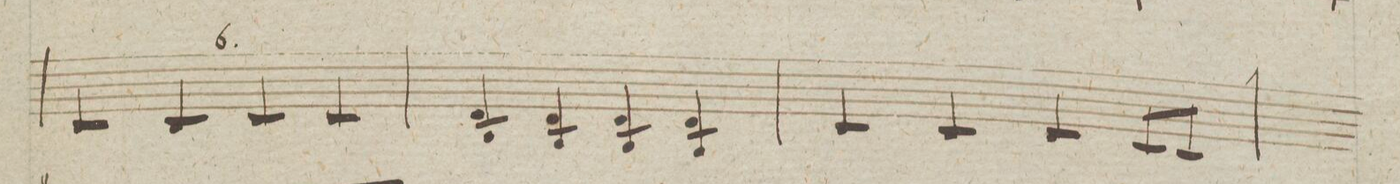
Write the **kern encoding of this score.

**kern	**dynam
*I"Violino 2do	*
*clefG2	*
*k[]	*
*met(c|)	*
*M2/2	*
4c/	.
4c/	.
4c/	.
4c/	.
=195	=195
4d/ 4B/	.
4d/ 4B/	.
4d/ 4B/	.
4d/ 4B/	.
=196	=196
4c/	.
4c/	.
4c/	.
*Xtremolo	*
8c/L	.
8c/J	.
=197	=197
*-	*-
